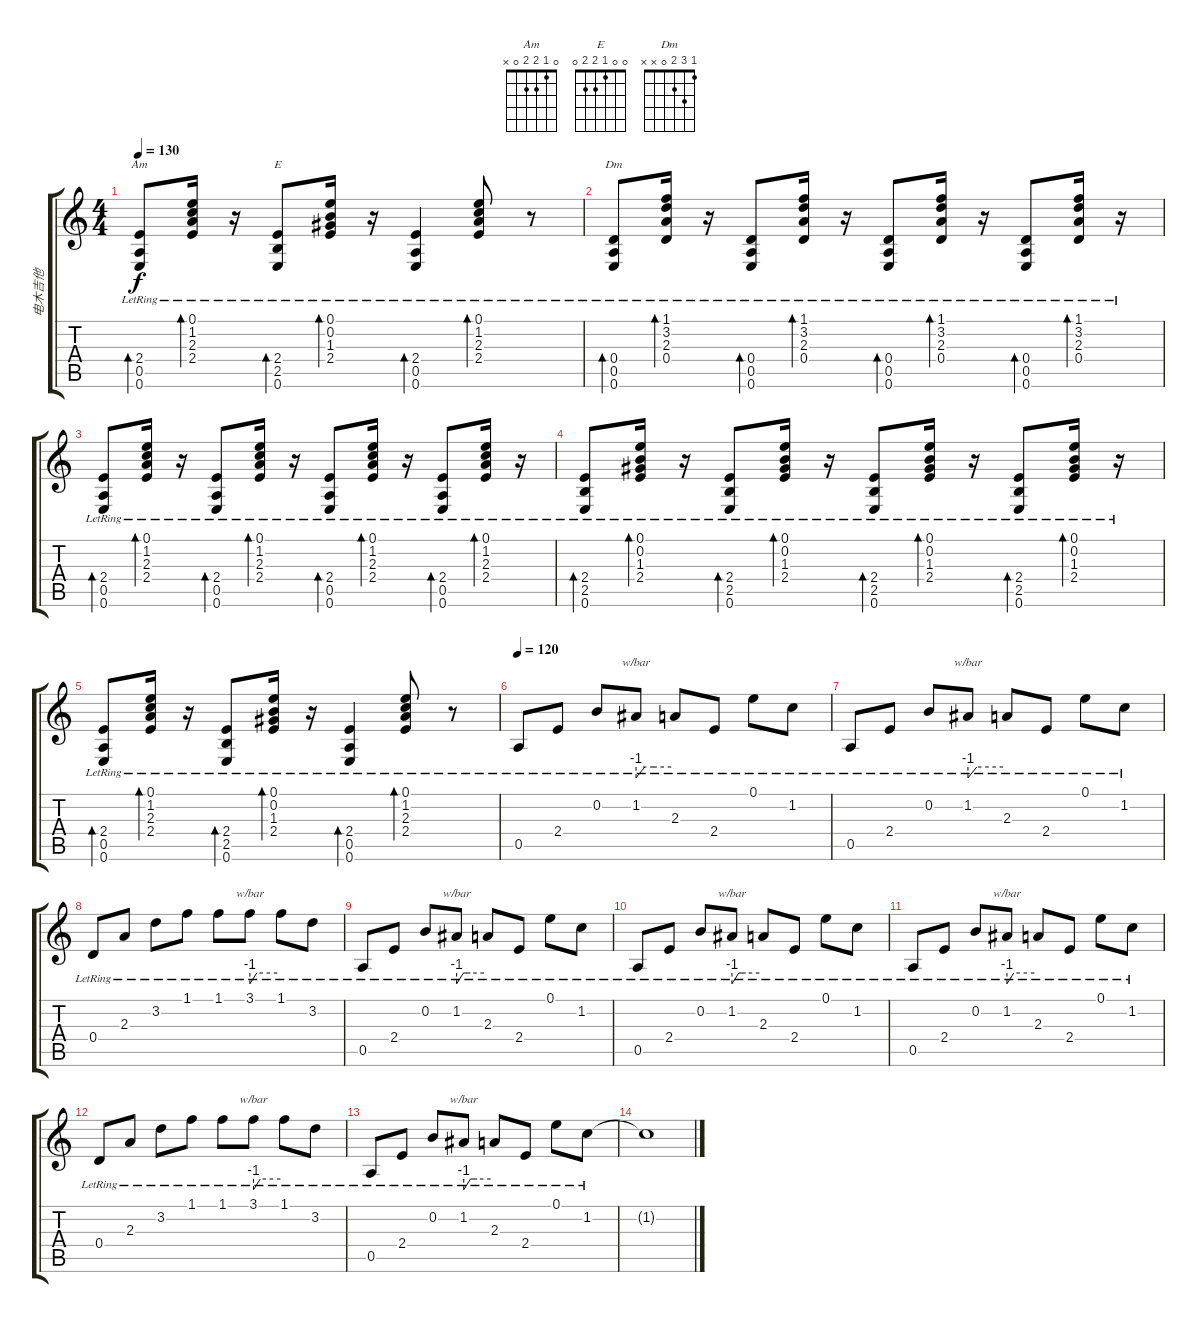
\track ("电木吉他" "电木吉他") {instrument acousticguitarsteel}
\staff {score tabs}
\tuning (E4 B3 G3 D3 A2 E2) {hide}
\chord ("Am" 0 1 2 2 0 x)
\chord ("E" 0 0 1 2 2 0)
\chord ("Dm" 1 3 2 0 x x)
\ts (4 4)
\tempo 130
\clef g2
\ks c
(2.4{lr} 0.5{lr} 0.6{lr}).8{bd 240 ch "Am" dy f} (0.1{lr} 1.2{lr} 2.3{lr} 2.4{lr}).16{bd 120} r.16 (2.4{lr} 2.5{lr} 0.6{lr}).8{bd 240 ch "E"} (0.1{lr} 0.2{lr} 1.3{lr} 2.4{lr}).16{bd 120} r.16 (2.4{lr} 0.5{lr} 0.6{lr}).4{bd 480} (0.1{lr} 1.2{lr} 2.3{lr} 2.4{lr}).8{bd 240} r.8 |
(0.4{lr} 0.5{lr} 0.6{lr}).8{bd 240 ch "Dm"} (1.1{lr} 3.2{lr} 2.3{lr} 0.4{lr}).16{bd 120} r.16 (0.4{lr} 0.5{lr} 0.6{lr}).8{bd 240} (1.1{lr} 3.2{lr} 2.3{lr} 0.4{lr}).16{bd 120} r.16 (0.4{lr} 0.5{lr} 0.6{lr}).8{bd 240} (1.1{lr} 3.2{lr} 2.3{lr} 0.4{lr}).16{bd 120} r.16 (0.4{lr} 0.5{lr} 0.6{lr}).8{bd 240} (1.1{lr} 3.2{lr} 2.3{lr} 0.4{lr}).16{bd 120} r.16 |
(2.4{lr} 0.5{lr} 0.6{lr}).8{bd 240} (0.1{lr} 1.2{lr} 2.3{lr} 2.4{lr}).16{bd 120} r.16 (2.4{lr} 0.5{lr} 0.6{lr}).8{bd 240} (0.1{lr} 1.2{lr} 2.3{lr} 2.4{lr}).16{bd 120} r.16 (2.4{lr} 0.5{lr} 0.6{lr}).8{bd 240} (0.1{lr} 1.2{lr} 2.3{lr} 2.4{lr}).16{bd 120} r.16 (2.4{lr} 0.5{lr} 0.6{lr}).8{bd 240} (0.1{lr} 1.2{lr} 2.3{lr} 2.4{lr}).16{bd 120} r.16 |
(2.4{lr} 2.5{lr} 0.6{lr}).8{bd 240} (0.1{lr} 0.2{lr} 1.3{lr} 2.4{lr}).16{bd 120} r.16 (2.4{lr} 2.5{lr} 0.6{lr}).8{bd 240} (0.1{lr} 0.2{lr} 1.3{lr} 2.4{lr}).16{bd 120} r.16 (2.4{lr} 2.5{lr} 0.6{lr}).8{bd 240} (0.1{lr} 0.2{lr} 1.3{lr} 2.4{lr}).16{bd 120} r.16 (2.4{lr} 2.5{lr} 0.6{lr}).8{bd 240} (0.1{lr} 0.2{lr} 1.3{lr} 2.4{lr}).16{bd 120} r.16 |
(2.4{lr} 0.5{lr} 0.6{lr}).8{bd 240} (0.1{lr} 1.2{lr} 2.3{lr} 2.4{lr}).16{bd 120} r.16 (2.4{lr} 2.5{lr} 0.6{lr}).8{bd 240} (0.1{lr} 0.2{lr} 1.3{lr} 2.4{lr}).16{bd 120} r.16 (2.4{lr} 0.5{lr} 0.6{lr}).4{bd 480} (0.1{lr} 1.2{lr} 2.3{lr} 2.4{lr}).8{bd 240} r.8 |
\tempo 120
0.5{lr}.8 2.4{lr}.8 0.2{lr}.8 1.2{lr}.8{tbe (custom default 0 -4 15 0 30 0 60 0)} 2.3{lr}.8 2.4{lr}.8 0.1{lr}.8 1.2{lr}.8 |
0.5{lr}.8 2.4{lr}.8 0.2{lr}.8 1.2{lr}.8{tbe (custom default 0 -4 15 0 60 0)} 2.3{lr}.8 2.4{lr}.8 0.1{lr}.8 1.2{lr}.8 |
0.4{lr}.8 2.3{lr}.8 3.2{lr}.8 1.1{lr}.8 1.1{lr}.8 3.1{lr}.8{tbe (custom default 0 -4 15 0 60 0)} 1.1{lr}.8 3.2{lr}.8 |
0.5{lr}.8 2.4{lr}.8 0.2{lr}.8 1.2{lr}.8{tbe (custom default 0 -4 15 0 30 0 60 0)} 2.3{lr}.8 2.4{lr}.8 0.1{lr}.8 1.2{lr}.8 |
0.5{lr}.8 2.4{lr}.8 0.2{lr}.8 1.2{lr}.8{tbe (custom default 0 -4 15 0 30 0 60 0)} 2.3{lr}.8 2.4{lr}.8 0.1{lr}.8 1.2{lr}.8 |
0.5{lr}.8 2.4{lr}.8 0.2{lr}.8 1.2{lr}.8{tbe (custom default 0 -4 15 0 60 0)} 2.3{lr}.8 2.4{lr}.8 0.1{lr}.8 1.2{lr}.8 |
0.4{lr}.8 2.3{lr}.8 3.2{lr}.8 1.1{lr}.8 1.1{lr}.8 3.1{lr}.8{tbe (custom default 0 -4 15 0 60 0)} 1.1{lr}.8 3.2{lr}.8 |
0.5{lr}.8 2.4{lr}.8 0.2{lr}.8 1.2{lr}.8{tbe (custom default 0 -4 15 0 30 0 60 0)} 2.3{lr}.8 2.4{lr}.8 0.1{lr}.8 1.2{lr}.8 |
1.2{t}.1
